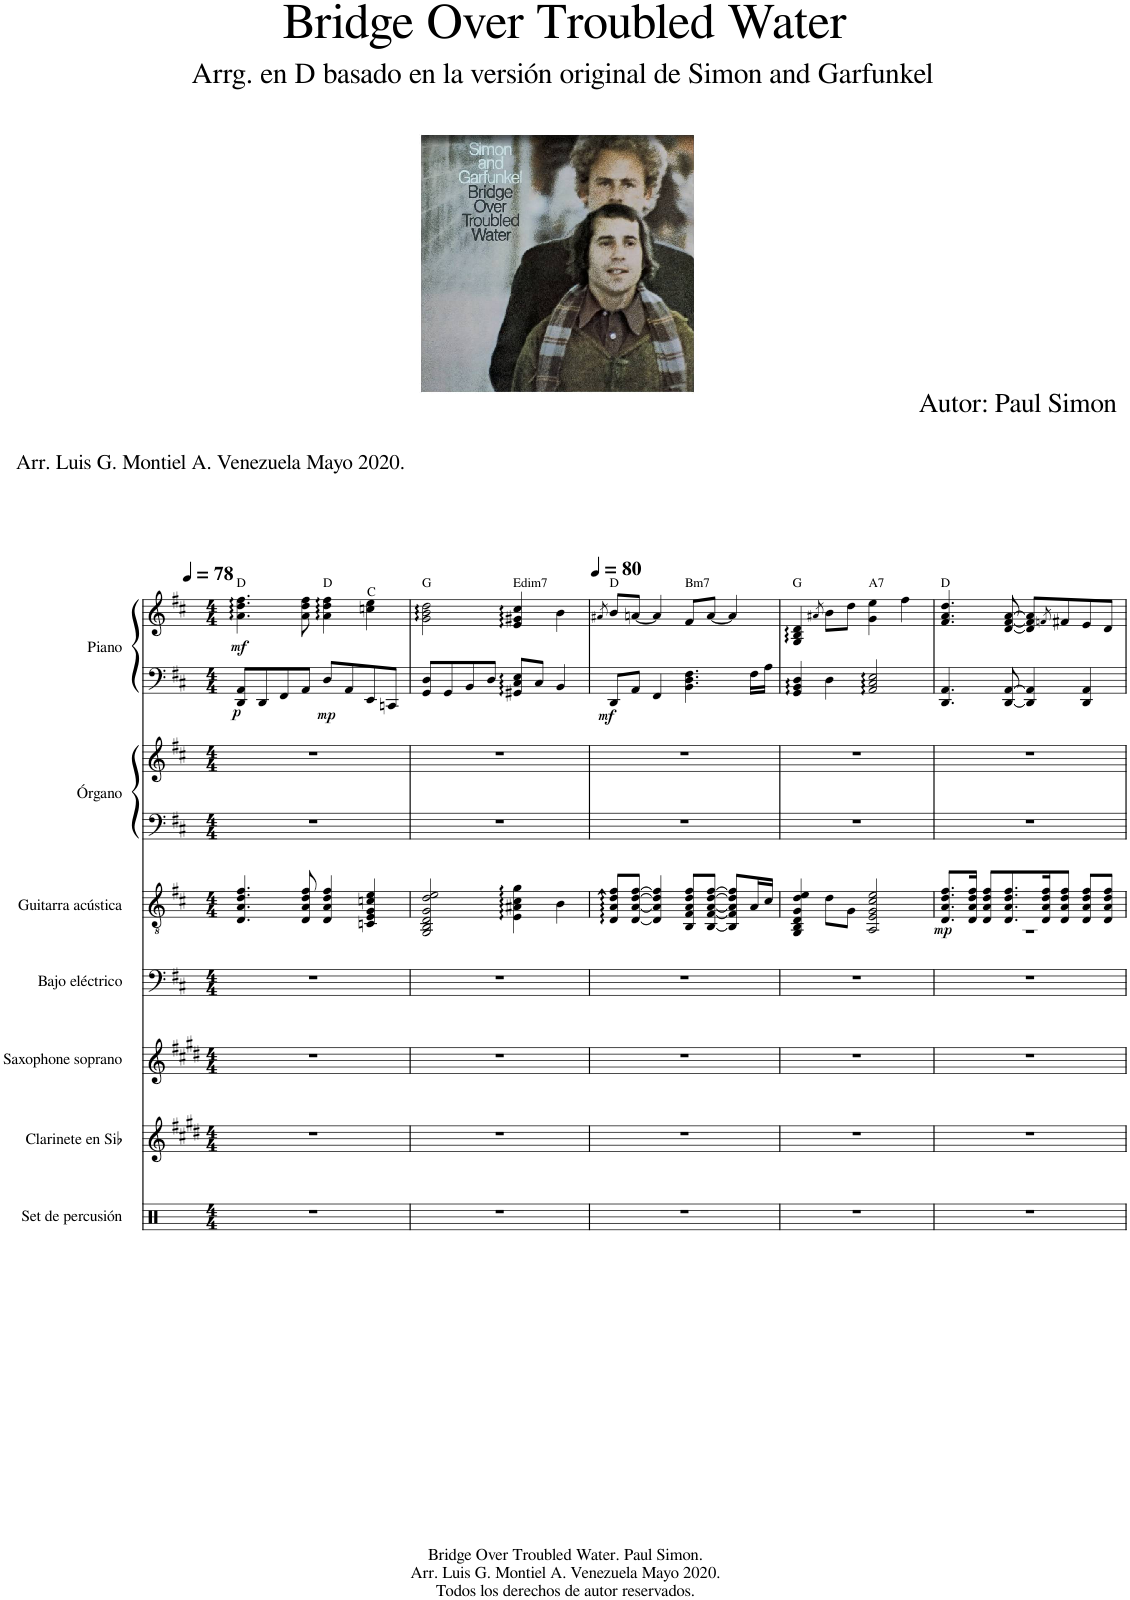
**kern	**kern	**kern	**kern	**kern	**dynam	**kern	**kern	**kern	**kern	**dynam
*part7	*part6	*part5	*part4	*part3	*part3	*part2	*part2	*part1	*part1	*part1
*staff9	*staff8	*staff7	*staff6	*staff5	*staff5	*staff4	*staff3	*staff2	*staff1	*staff1/2
*I"Set de percusión	*I"Clarinete en Sib	*I"Saxophone soprano	*I"Bajo eléctrico	*I"Guitarra acústica	*	*I"Órgano	*	*I"Piano	*	*
*	*I'Cl. Sib	*I'Sax. S.	*I'Baj. El.	*I'Guit.	*	*	*	*I'Pno.	*	*
*stria5	*stria5	*stria5	*stria5	*stria5	*	*stria5	*stria5	*stria5	*stria5	*
*clefX	*clefG2	*clefG2	*clefF4	*clefGv2	*	*clefF4	*clefG2	*clefF4	*clefG2	*
*	*Trd1c2	*Trd1c2	*Trd7c12	*	*	*	*	*	*	*
*k[]	*k[f#c#g#d#]	*k[f#c#g#d#]	*k[f#c#]	*k[f#c#]	*	*k[f#c#]	*k[f#c#]	*k[f#c#]	*k[f#c#]	*
*M4/4	*M4/4	*M4/4	*M4/4	*M4/4	*	*M4/4	*M4/4	*M4/4	*M4/4	*
*MM78	*MM78	*MM78	*MM78	*MM78	*	*MM78	*MM78	*MM78	*MM78	*
=1	=1	=1	=1	=1	=1	=1	=1	=1	=1	=1
!	!	!	!	!	!	!	!	!	!LO:TX:a:t=D	!
!	!	!	!	!	!	!	!	!	!	!LO:DY:b=2
!	!	!	!	!	!	!	!	!	!	!LO:DY:n=1:b
1r	1r	1r	1r	4.D/ 4.A/ 4.d/ 4.f#/	.	1r	1r	8DD/ 8AA/L	4.a\ 4.dd\ 4.ff#\	p mf
.	.	.	.	.	.	.	.	8DD/	.	.
.	.	.	.	.	.	.	.	8FF#/	.	.
.	.	.	.	8D/ 8A/ 8d/ 8f#/	.	.	.	8AA/J	8a\ 8dd\ 8ff#\	.
!	!	!	!	!	!	!	!	!	!LO:TX:a:t=D	!
!	!	!	!	!	!	!	!	!	!	!LO:DY:n=2:b=2
.	.	.	.	4D/ 4A/ 4d/ 4f#/	.	.	.	8D/L	4a\ 4dd\ 4ff#\	mp
.	.	.	.	.	.	.	.	8AA/	.	.
!	!	!	!	!	!	!	!	!	!LO:TX:a:t=C	!
.	.	.	.	4Cn/ 4E/ 4G/ 4cn/ 4e/	.	.	.	8EE/	4ccn\ 4ee\	.
.	.	.	.	.	.	.	.	8CCn/J	.	.
=2	=2	=2	=2	=2	=2	=2	=2	=2	=2	=2
!	!	!	!	!	!	!	!	!	!LO:TX:a:t=G	!
1r	1r	1r	1r	2GG/ 2BB/ 2D/ 2G/ 2d/ 2e/	.	1r	1r	8GG/ 8D/L	2g\ 2b\ 2dd\	.
.	.	.	.	.	.	.	.	8GG/	.	.
.	.	.	.	.	.	.	.	8BB/	.	.
.	.	.	.	.	.	.	.	8D/J	.	.
!	!	!	!	!	!	!	!	!	!LO:TX:a:t=Edim7	!
.	.	.	.	4E\ 4A#X\ 4c#\ 4g\	.	.	.	8GG#X/ 8C#/ 8E/L	4e/ 4g#X/ 4cc#/	.
.	.	.	.	.	.	.	.	8C#/J	.	.
.	.	.	.	4B\	.	.	.	4BB/	4b\	.
=3	=3	=3	=3	=3	=3	=3	=3	=3	=3	=3
*	*	*	*	*	*	*	*	*	*MM80	*
.	.	.	.	.	.	.	.	.	8qa#X/	.
!	!	!	!	!	!	!	!	!	!LO:TX:a:t=D	!
!	!	!	!	!	!	!	!	!	!	!LO:DY:b=2
1r	1r	1r	1r	8D/ 8A/ 8d/ 8f#/L	.	1r	1r	8DD/L	8b/L	mf
.	.	.	.	[8D/ [8A/ [8d/ [8f#/J	.	.	.	8AA/J	[8an/J	.
.	.	.	.	4D/] 4A/] 4d/] 4f#/]	.	.	.	4FF#/	4a/]	.
!	!	!	!	!	!	!	!	!	!LO:TX:a:t=Bm7	!
.	.	.	.	8BB/ 8F#/ 8A/ 8d/ 8f#/L	.	.	.	4.BB\ 4.D\ 4.F#\	8f#/L	.
.	.	.	.	[8BB/ [8F#/ [8A/ [8d/ [8f#/J	.	.	.	.	[8a/J	.
.	.	.	.	8BB/] 8F#/] 8A/] 8d/] 8f#/]L	.	.	.	.	4a/]	.
.	.	.	.	16A/L	.	.	.	16F#\LL	.	.
.	.	.	.	16c#/JJ	.	.	.	16A\JJ	.	.
=4	=4	=4	=4	=4	=4	=4	=4	=4	=4	=4
!	!	!	!	!	!	!	!	!	!LO:TX:a:t=G	!
1r	1r	1r	1r	4GG/ 4BB/ 4D/ 4G/ 4d/ 4e/	.	1r	1r	4GG/ 4BB/ 4D/	4G/ 4B/ 4d/	.
.	.	.	.	.	.	.	.	.	8qa#X/	.
.	.	.	.	8d\L	.	.	.	4D\	8b\L	.
.	.	.	.	8G\J	.	.	.	.	8dd\J	.
!	!	!	!	!	!	!	!	!	!LO:TX:a:t=A7	!
.	.	.	.	2AA/ 2E/ 2G/ 2c#/ 2e/	.	.	.	2AA/ 2C#/ 2E/	4g\ 4ee\	.
.	.	.	.	.	.	.	.	.	4ff#\	.
=5	=5	=5	=5	=5	=5	=5	=5	=5	=5	=5
*	*	*	*	*^	*	*	*	*	*	*
!	!	!	!	!	!	!	!	!	!	!LO:TX:a:t=D	!
!	!	!	!	!	!	!LO:DY:b	!	!	!	!	!
1r	1r	1r	1r	8.D/ 8.A/ 8.d/ 8.f#/L	1r	mp	1r	1r	4.DD/ 4.AA/	4.f#/ 4.a/ 4.dd/	.
.	.	.	.	16D/ 16A/ 16d/ 16f#/Jk	.	.	.	.	.	.	.
.	.	.	.	8D/ 8A/ 8d/ 8f#/L	.	.	.	.	.	.	.
.	.	.	.	8.D/ 8.A/ 8.d/ 8.f#/	.	.	.	.	[8DD/ [8AA/	[8d/ [8f#/ [8a/	.
.	.	.	.	.	.	.	.	.	4DD/] 4AA/]	8d/] 8f#/] 8a/]L	.
.	.	.	.	16D/ 16A/ 16d/ 16f#/K	.	.	.	.	.	.	.
.	.	.	.	.	.	.	.	.	.	8qfn/	.
.	.	.	.	8D/ 8A/ 8d/ 8f#/J	.	.	.	.	.	8f#X/	.
.	.	.	.	8D/ 8A/ 8d/ 8f#/L	.	.	.	.	4DD/ 4AA/	8e/	.
.	.	.	.	8D/ 8A/ 8d/ 8f#/J	.	.	.	.	.	8d/J	.
*	*	*	*	*v	*v	*	*	*	*	*	*
=	=	=	=	=	=	=	=	=	=	=
*-	*-	*-	*-	*-	*-	*-	*-	*-	*-	*-
